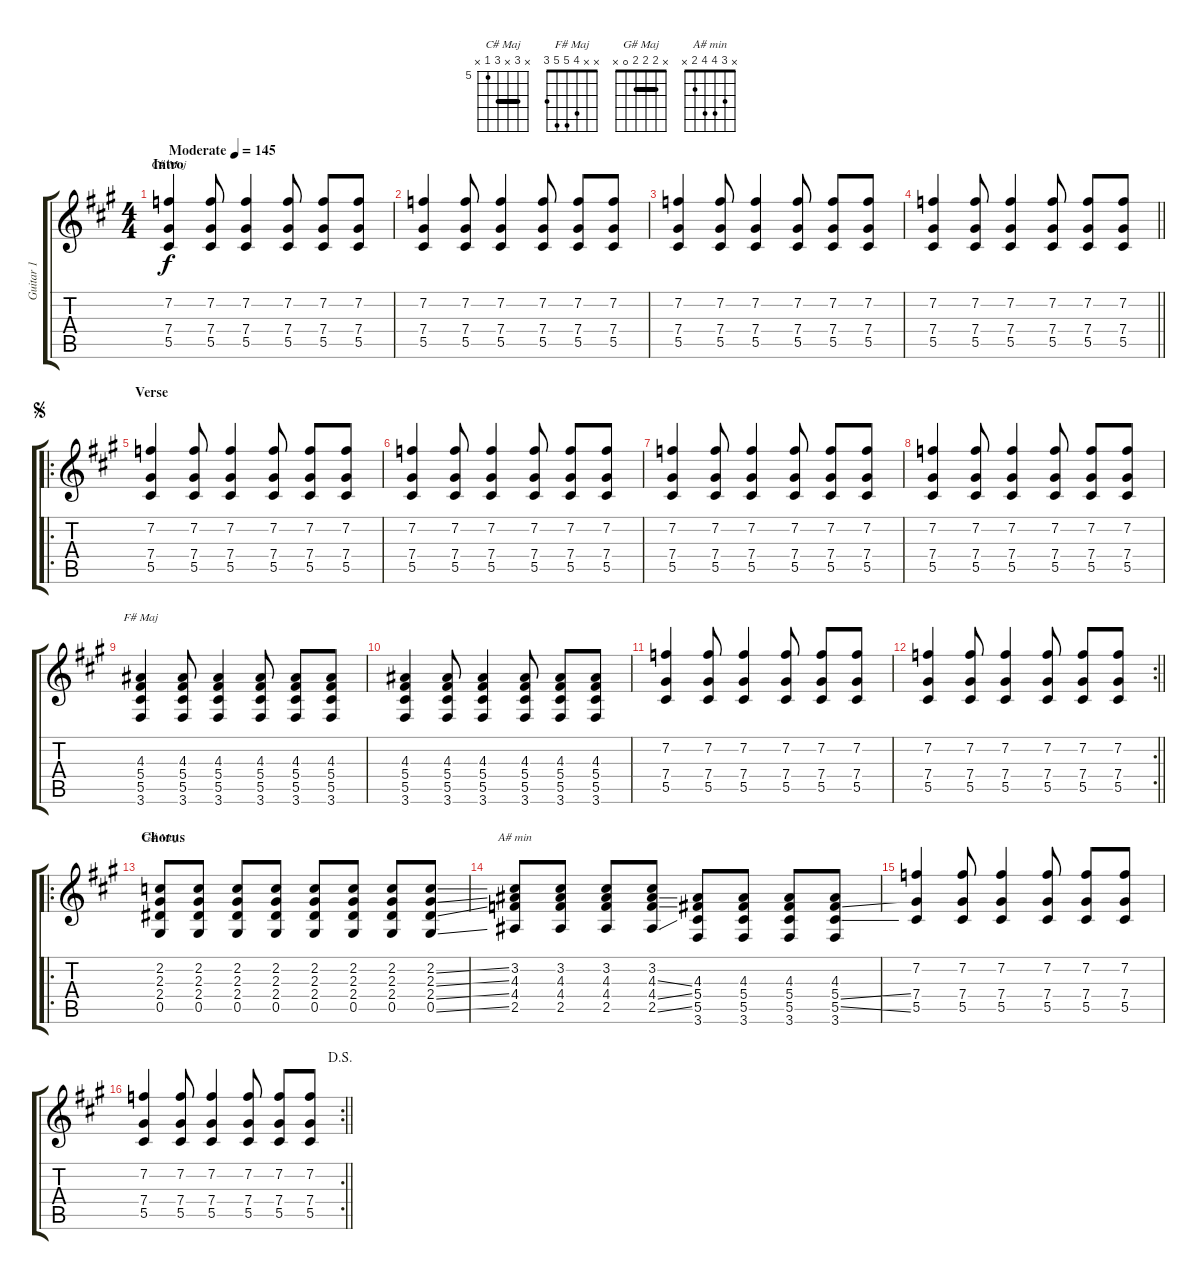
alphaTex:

\track ("Guitar 1" "Guitar 1") {instrument overdrivenguitar}
\staff {score tabs}
\tuning (Eb4 Bb3 Gb3 Db3 Ab2 Eb2) {hide}
\chord ("C# Maj" x 7 x 7 5 x) {firstfret 5 barre 7}
\chord ("F# Maj" x x 4 5 5 3)
\chord ("G# Maj" x 2 2 2 0 x) {barre 2}
\chord ("A# min" x 3 4 4 2 x)
\ts (4 4)
\section ("" "Intro")
\tempo (145 "Moderate")
\clef g2
\ks a
(7.2 7.4 5.5).4{ch "C# Maj" dy f instrument overdrivenguitar} (7.2 7.4 5.5).8 (7.2 7.4 5.5).4 (7.2 7.4 5.5).8 (7.2 7.4 5.5).8 (7.2 7.4 5.5).8 |
(7.2 7.4 5.5).4 (7.2 7.4 5.5).8 (7.2 7.4 5.5).4 (7.2 7.4 5.5).8 (7.2 7.4 5.5).8 (7.2 7.4 5.5).8 |
(7.2 7.4 5.5).4 (7.2 7.4 5.5).8 (7.2 7.4 5.5).4 (7.2 7.4 5.5).8 (7.2 7.4 5.5).8 (7.2 7.4 5.5).8 |
\barLineRight lightlight
(7.2 7.4 5.5).4 (7.2 7.4 5.5).8 (7.2 7.4 5.5).4 (7.2 7.4 5.5).8 (7.2 7.4 5.5).8 (7.2 7.4 5.5).8 |
\ro
\section ("" "Verse")
\jump segno
(7.2 7.4 5.5).4 (7.2 7.4 5.5).8 (7.2 7.4 5.5).4 (7.2 7.4 5.5).8 (7.2 7.4 5.5).8 (7.2 7.4 5.5).8 |
(7.2 7.4 5.5).4 (7.2 7.4 5.5).8 (7.2 7.4 5.5).4 (7.2 7.4 5.5).8 (7.2 7.4 5.5).8 (7.2 7.4 5.5).8 |
(7.2 7.4 5.5).4 (7.2 7.4 5.5).8 (7.2 7.4 5.5).4 (7.2 7.4 5.5).8 (7.2 7.4 5.5).8 (7.2 7.4 5.5).8 |
(7.2 7.4 5.5).4 (7.2 7.4 5.5).8 (7.2 7.4 5.5).4 (7.2 7.4 5.5).8 (7.2 7.4 5.5).8 (7.2 7.4 5.5).8 |
(4.3 5.4 5.5 3.6).4{ch "F# Maj"} (4.3 5.4 5.5 3.6).8 (4.3 5.4 5.5 3.6).4 (4.3 5.4 5.5 3.6).8 (4.3 5.4 5.5 3.6).8 (4.3 5.4 5.5 3.6).8 |
(4.3 5.4 5.5 3.6).4 (4.3 5.4 5.5 3.6).8 (4.3 5.4 5.5 3.6).4 (4.3 5.4 5.5 3.6).8 (4.3 5.4 5.5 3.6).8 (4.3 5.4 5.5 3.6).8 |
(7.2 7.4 5.5).4 (7.2 7.4 5.5).8 (7.2 7.4 5.5).4 (7.2 7.4 5.5).8 (7.2 7.4 5.5).8 (7.2 7.4 5.5).8 |
\rc 2
\barLineRight lightlight
(7.2 7.4 5.5).4 (7.2 7.4 5.5).8 (7.2 7.4 5.5).4 (7.2 7.4 5.5).8 (7.2 7.4 5.5).8 (7.2 7.4 5.5).8 |
\ro
\section ("" "Chorus")
(2.2 2.3 2.4 0.5).8{ch "G# Maj"} (2.2 2.3 2.4 0.5).8 (2.2 2.3 2.4 0.5).8 (2.2 2.3 2.4 0.5).8 (2.2 2.3 2.4 0.5).8 (2.2 2.3 2.4 0.5).8 (2.2 2.3 2.4 0.5).8 (2.2{ss} 2.3{ss} 2.4{ss} 0.5{ss}).8 |
(3.2 4.3 4.4 2.5).8{ch "A# min"} (3.2 4.3 4.4 2.5).8 (3.2 4.3 4.4 2.5).8 (3.2 4.3{ss} 4.4{ss} 2.5{ss}).8 (4.3 5.4 5.5 3.6).8 (4.3 5.4 5.5 3.6).8 (4.3 5.4 5.5 3.6).8 (4.3 5.4{ss} 5.5{ss} 3.6).8 |
(7.2 7.4 5.5).4 (7.2 7.4 5.5).8 (7.2 7.4 5.5).4 (7.2 7.4 5.5).8 (7.2 7.4 5.5).8 (7.2 7.4 5.5).8 |
\rc 2
\jump dalsegno
\barLineRight lightlight
(7.2 7.4 5.5).4 (7.2 7.4 5.5).8 (7.2 7.4 5.5).4 (7.2 7.4 5.5).8 (7.2 7.4 5.5).8 (7.2 7.4 5.5).8
